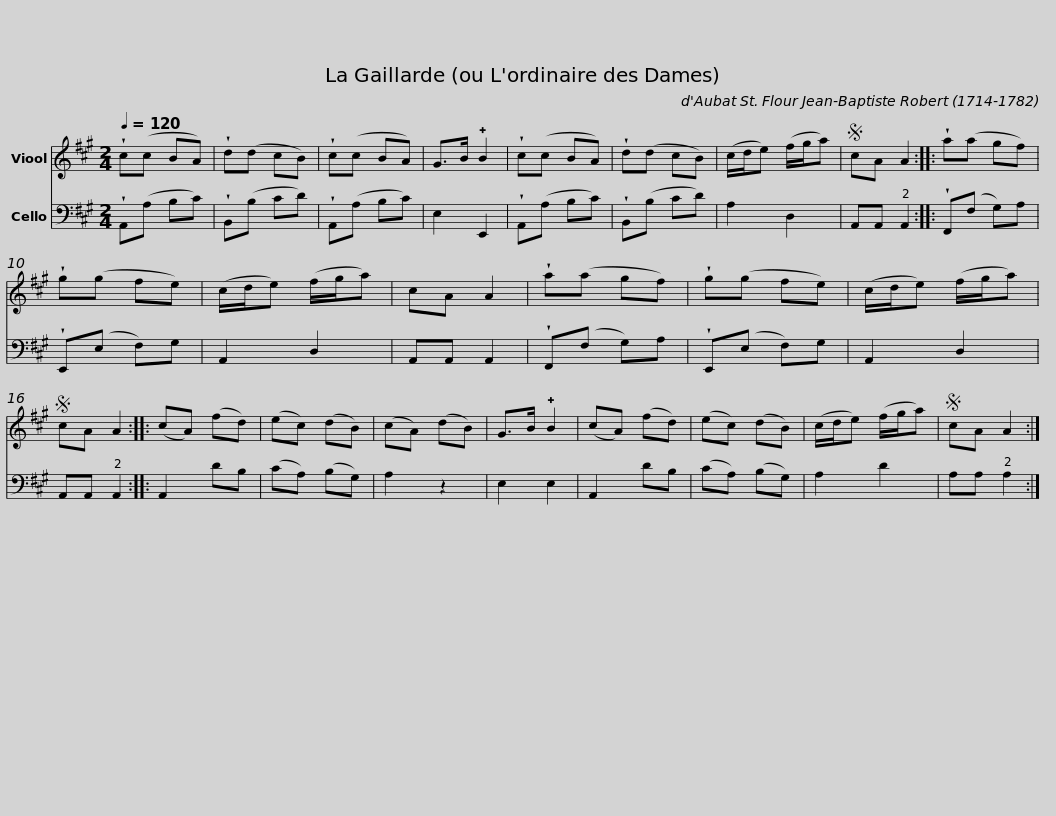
X:1
%%score 1 2
L:1/8
Q:1/4=120
M:2/4
I:linebreak $
K:A
V:1 treble
V:2 bass
V:1
 !wedge!c(c BA) | !wedge!d(d cB) | !wedge!c(c BA) | G>B !plus!B2 | !wedge!c(c BA) | %5
 !wedge!d(d cB) | (c/d/e) (f/g/a) |S cA A2 ::$ !wedge!a(a gf) | !wedge!g(g fe) | %10
 (c/d/e) (f/g/a) | cA A2 | !wedge!a(a gf) | !wedge!g(g fe) | (c/d/e) (f/g/a) | %15
S cA A2 ::$ (cA) (fd) | (ec) (dB) | (cA) (dB) | G>B !plus!B2 | %20
 (cA) (fd) | (ec) (dB) | (c/d/e) (f/g/a) |S cA A2 :| %24
V:2
 !wedge!A,,(A, B,C) | !wedge!B,,(B, CD) | !wedge!A,,(A, B,C) | E,2 E,,2 | !wedge!A,,(A, B,C) | %5
 !wedge!B,,(B, CD) | A,2 D,2 | A,,A,, A,,2 ::$ !wedge!F,,(F, G,)A, | !wedge!E,,(E, F,)G, | %10
 A,,2 D,2 | A,,A,, A,,2 | !wedge!F,,(F, G,)A, | !wedge!E,,(E, F,)G, | A,,2 D,2 | %15
 A,,A,, A,,2 ::$ A,,2 DB, | (CA,) (B,G,) | A,2 z2 | E,2 E,2 | %20
 A,,2 DB, | (CA,) (B,G,) | A,2 D2 | A,A, A,2 :| %24
